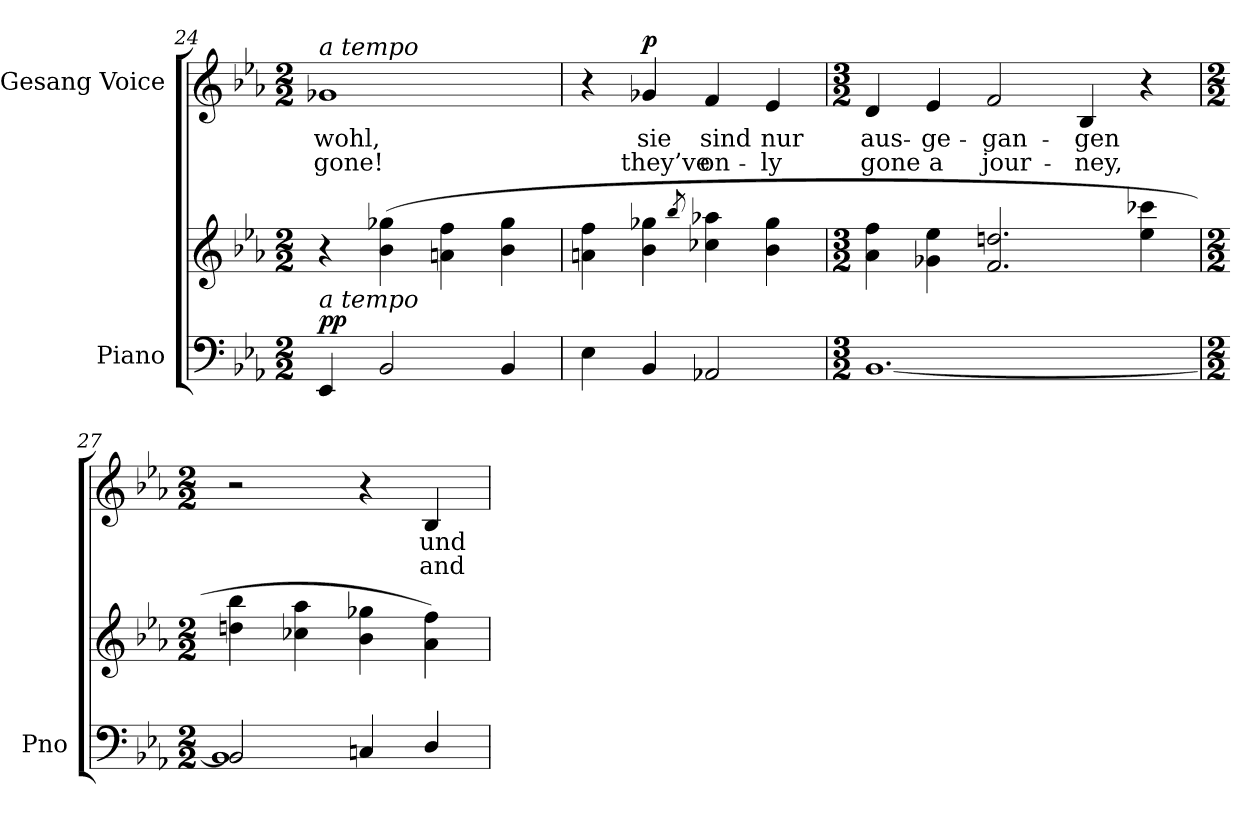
**kern	**kern	**dynam	**kern	**text	**text	**dynam
*part2	*part2	*part2	*part1	*part1	*part1	*part1
*staff3	*staff2	*staff2/3	*staff1	*staff1	*staff1	*staff1
*I"Piano	*	*	*I"Gesang Voice	*	*	*
*I'Pno	*	*	*	*	*	*
*clefF4	*clefG2	*	*clefG2	*	*	*
*k[b-e-a-]	*k[b-e-a-]	*	*k[b-e-a-]	*	*	*
*M2/2	*M2/2	*	*M2/2	*	*	*
=24	=24	=24	=24	=24	=24	=24
!	!	!	!LO:TX:i:t=a tempo	!	!	!
!LO:TX:i:t=a tempo	!	!	!	!	!	!
!	!	!LO:DY:a=2	!	!	!	!
4EE-/	4r	pp	1g-X	-wohl,	gone!	.
2BB-/	(4b-\ 4gg-X\	.	.	.	.	.
.	4an\ 4ff\	.	.	.	.	.
4BB-/	4b-\ 4gg-\	.	.	.	.	.
=25	=25	=25	=25	=25	=25	=25
4E-\	4an\ 4ff\	.	4r	.	.	.
!	!	!	!	!	!	!LO:DY:a
4BB-/	4b-\ 4gg-X\	.	4g-X/	sie	they’ve	p
.	8qbb-/	.	.	.	.	.
2AA-X/	4cc-X\ 4aa-X\	.	4f/	sind	on-	.
.	4b-\ 4gg-\	.	4e-/	nur	-ly	.
=26	=26	=26	=26	=26	=26	=26
*M3/2	*M3/2	*	*M3/2	*	*	*
[<1.BB-	4a-\ 4ff\	.	4d/	aus-	gone	.
.	4g-X\ 4ee-\	.	4e-/	-ge-	a	.
.	2.f/ 2.ddn/	.	2f/	-gan-	jour-	.
.	.	.	4B-/	-gen	-ney,	.
.	4ee-\ 4ccc-X\	.	4r	.	.	.
=27	=27	=27	=27	=27	=27	=27
*M2/2	*M2/2	*	*M2/2	*	*	*
*^	*	*	*	*	*	*
2BB-/]	1BB-	4ddn\ 4bb-\	.	2r	.	.	.
.	.	4cc-X\ 4aa-\	.	.	.	.	.
4Cn/	.	4b-\ 4gg-X\	.	4r	.	.	.
4D/	.	4a-\ 4ff\)	.	4B-/	und	and	.
*v	*v	*	*	*	*	*	*
=	=	=	=	=	=	=
*-	*-	*-	*-	*-	*-	*-
